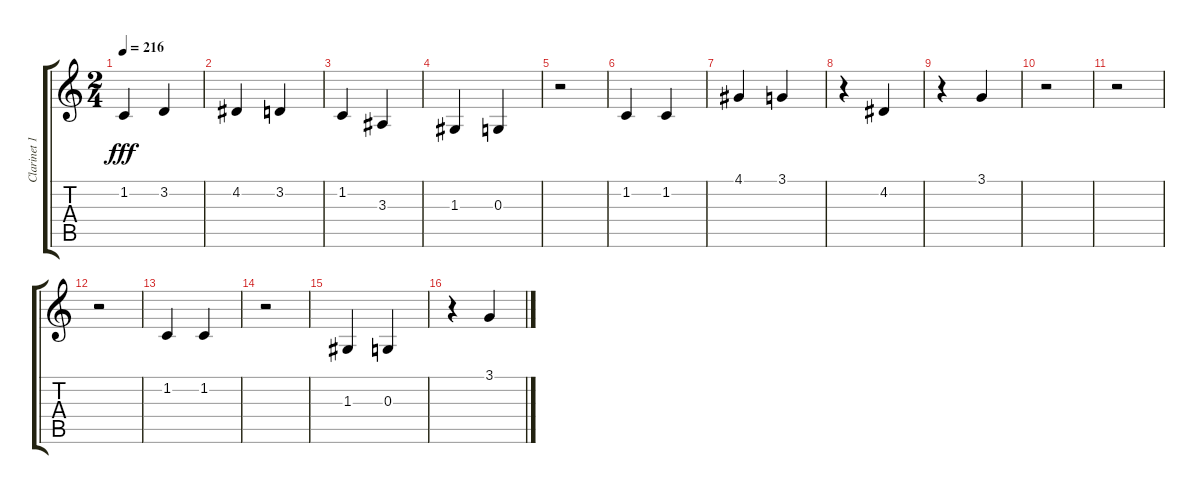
\track ("Clarinet 1" "Clarinet 1") {instrument clarinet}
\staff {score tabs}
\tuning (E4 B3 G3 D3 A2 E2) {hide}
\ts (2 4)
\tempo 216
\clef g2
\ks c
1.2.4{dy fff} 3.2.4 |
4.2.4 3.2.4 |
1.2.4 3.3.4 |
1.3.4 0.3.4 |
r.2 |
1.2.4 1.2.4 |
4.1.4 3.1.4 |
r.4 4.2.4 |
r.4 3.1.4 |
r.2 |
r.2 |
r.2 |
1.2.4 1.2.4 |
r.2 |
1.3.4 0.3.4 |
r.4 3.1.4
